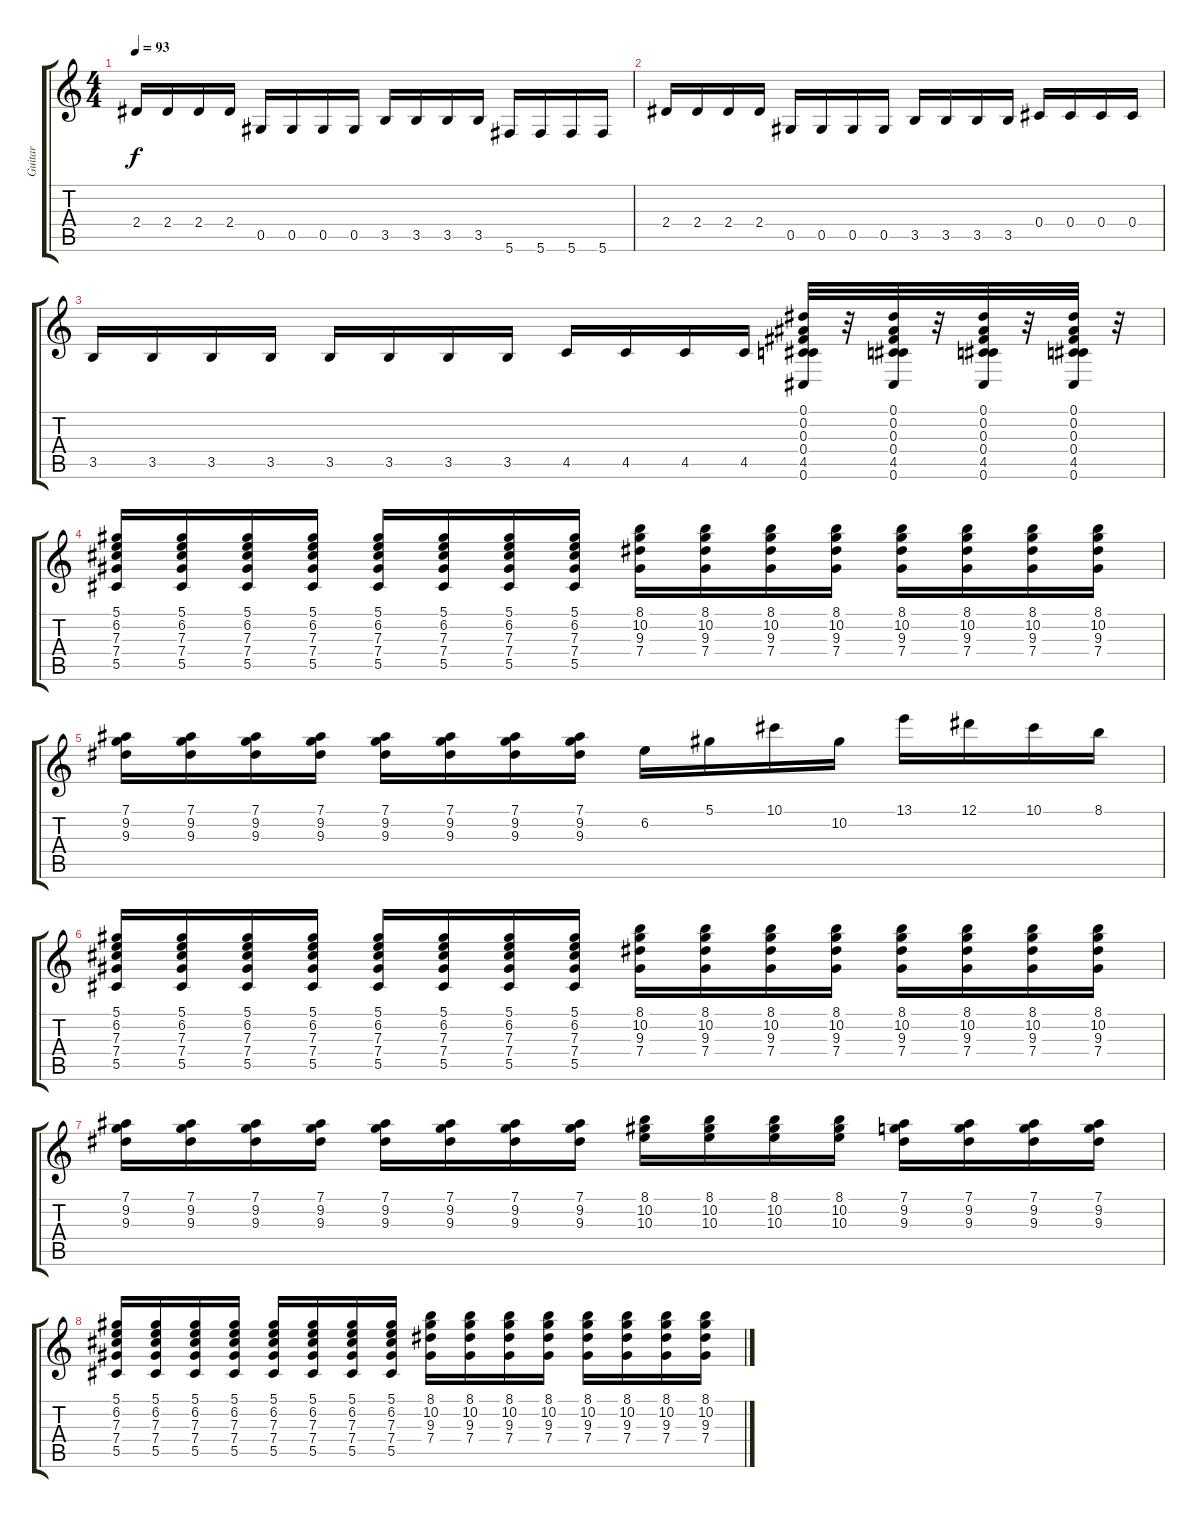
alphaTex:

\track ("Guitar" "Guitar") {instrument distortionguitar}
\staff {score tabs}
\tuning (Eb4 Bb3 Gb3 Db3 Ab2 Db2) {hide}
\ts (4 4)
\tempo 93
\clef g2
\ks c
2.4.16{dy f} 2.4.16 2.4.16 2.4.16 0.5.16 0.5.16 0.5.16 0.5.16 3.5.16 3.5.16 3.5.16 3.5.16 5.6.16 5.6.16 5.6.16 5.6.16 |
2.4.16 2.4.16 2.4.16 2.4.16 0.5.16 0.5.16 0.5.16 0.5.16 3.5.16 3.5.16 3.5.16 3.5.16 0.4.16 0.4.16 0.4.16 0.4.16 |
3.5.16 3.5.16 3.5.16 3.5.16 3.5.16 3.5.16 3.5.16 3.5.16 4.5.16 4.5.16 4.5.16 4.5.16 (0.1 0.2 0.3 0.4 4.5 0.6).32 r.32 (0.1 0.2 0.3 0.4 4.5 0.6).32 r.32 (0.1 0.2 0.3 0.4 4.5 0.6).32 r.32 (0.1 0.2 0.3 0.4 4.5 0.6).32 r.32 |
(5.1 6.2 7.3 7.4 5.5).16 (5.1 6.2 7.3 7.4 5.5).16 (5.1 6.2 7.3 7.4 5.5).16 (5.1 6.2 7.3 7.4 5.5).16 (5.1 6.2 7.3 7.4 5.5).16 (5.1 6.2 7.3 7.4 5.5).16 (5.1 6.2 7.3 7.4 5.5).16 (5.1 6.2 7.3 7.4 5.5).16 (8.1 10.2 9.3 7.4).16 (8.1 10.2 9.3 7.4).16 (8.1 10.2 9.3 7.4).16 (8.1 10.2 9.3 7.4).16 (8.1 10.2 9.3 7.4).16 (8.1 10.2 9.3 7.4).16 (8.1 10.2 9.3 7.4).16 (8.1 10.2 9.3 7.4).16 |
(7.1 9.2 9.3).16 (7.1 9.2 9.3).16 (7.1 9.2 9.3).16 (7.1 9.2 9.3).16 (7.1 9.2 9.3).16 (7.1 9.2 9.3).16 (7.1 9.2 9.3).16 (7.1 9.2 9.3).16 6.2.16 5.1.16 10.1.16 10.2.16 13.1.16 12.1.16 10.1.16 8.1.16 |
(5.1 6.2 7.3 7.4 5.5).16 (5.1 6.2 7.3 7.4 5.5).16 (5.1 6.2 7.3 7.4 5.5).16 (5.1 6.2 7.3 7.4 5.5).16 (5.1 6.2 7.3 7.4 5.5).16 (5.1 6.2 7.3 7.4 5.5).16 (5.1 6.2 7.3 7.4 5.5).16 (5.1 6.2 7.3 7.4 5.5).16 (8.1 10.2 9.3 7.4).16 (8.1 10.2 9.3 7.4).16 (8.1 10.2 9.3 7.4).16 (8.1 10.2 9.3 7.4).16 (8.1 10.2 9.3 7.4).16 (8.1 10.2 9.3 7.4).16 (8.1 10.2 9.3 7.4).16 (8.1 10.2 9.3 7.4).16 |
(7.1 9.2 9.3).16 (7.1 9.2 9.3).16 (7.1 9.2 9.3).16 (7.1 9.2 9.3).16 (7.1 9.2 9.3).16 (7.1 9.2 9.3).16 (7.1 9.2 9.3).16 (7.1 9.2 9.3).16 (8.1 10.2 10.3).16 (8.1 10.2 10.3).16 (8.1 10.2 10.3).16 (8.1 10.2 10.3).16 (7.1 9.2 9.3).16 (7.1 9.2 9.3).16 (7.1 9.2 9.3).16 (7.1 9.2 9.3).16 |
(5.1 6.2 7.3 7.4 5.5).16 (5.1 6.2 7.3 7.4 5.5).16 (5.1 6.2 7.3 7.4 5.5).16 (5.1 6.2 7.3 7.4 5.5).16 (5.1 6.2 7.3 7.4 5.5).16 (5.1 6.2 7.3 7.4 5.5).16 (5.1 6.2 7.3 7.4 5.5).16 (5.1 6.2 7.3 7.4 5.5).16 (8.1 10.2 9.3 7.4).16 (8.1 10.2 9.3 7.4).16 (8.1 10.2 9.3 7.4).16 (8.1 10.2 9.3 7.4).16 (8.1 10.2 9.3 7.4).16 (8.1 10.2 9.3 7.4).16 (8.1 10.2 9.3 7.4).16 (8.1 10.2 9.3 7.4).16
